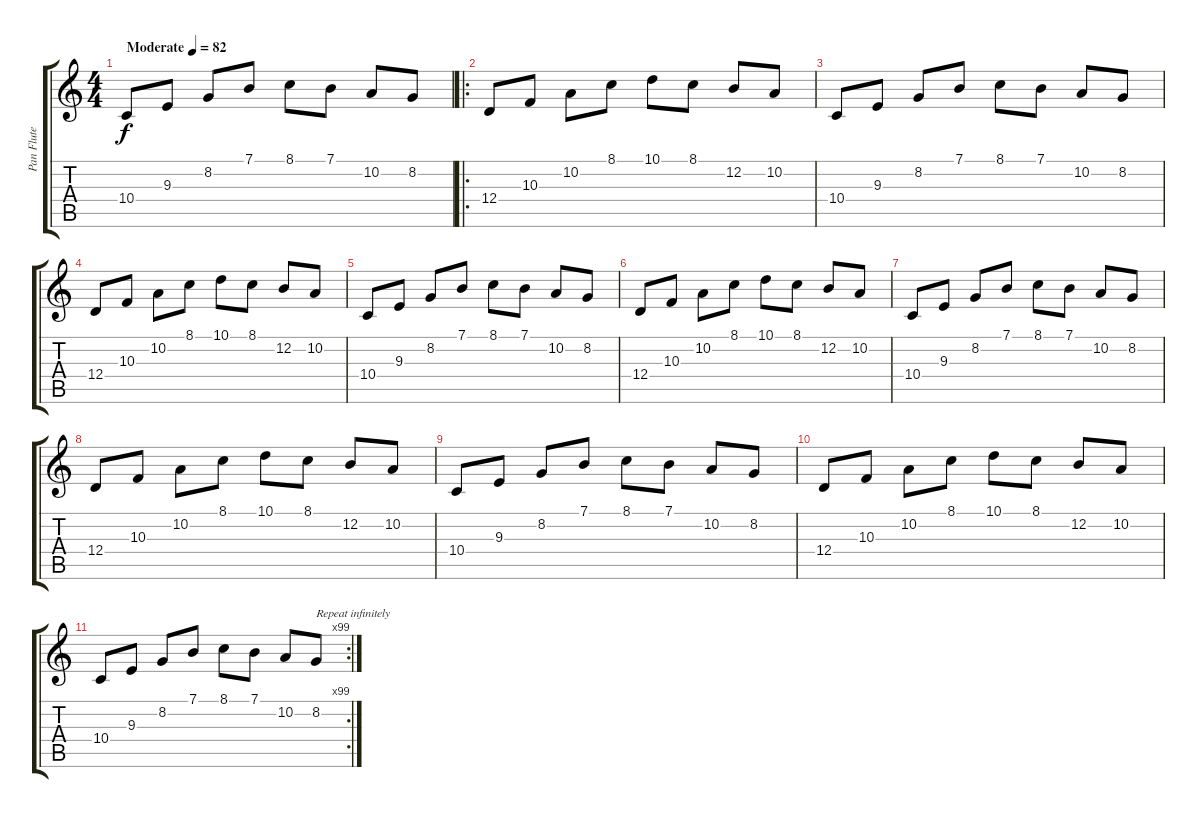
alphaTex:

\track ("Pan Flute" "Pan Flute") {instrument panflute}
\staff {score tabs}
\tuning (E4 B3 G3 D3 A2 E2) {hide}
\ts (4 4)
\tempo (82 "Moderate")
\clef g2
\ks c
10.4.8{dy f instrument panflute} 9.3.8 8.2.8 7.1.8 8.1.8 7.1.8 10.2.8 8.2.8 |
\ro
12.4.8 10.3.8 10.2.8 8.1.8 10.1.8 8.1.8 12.2.8 10.2.8 |
10.4.8 9.3.8 8.2.8 7.1.8 8.1.8 7.1.8 10.2.8 8.2.8 |
12.4.8 10.3.8 10.2.8 8.1.8 10.1.8 8.1.8 12.2.8 10.2.8 |
10.4.8 9.3.8 8.2.8 7.1.8 8.1.8 7.1.8 10.2.8 8.2.8 |
12.4.8 10.3.8 10.2.8 8.1.8 10.1.8 8.1.8 12.2.8 10.2.8 |
10.4.8 9.3.8 8.2.8 7.1.8 8.1.8 7.1.8 10.2.8 8.2.8 |
12.4.8 10.3.8 10.2.8 8.1.8 10.1.8 8.1.8 12.2.8 10.2.8 |
10.4.8 9.3.8 8.2.8 7.1.8 8.1.8 7.1.8 10.2.8 8.2.8 |
12.4.8 10.3.8 10.2.8 8.1.8 10.1.8 8.1.8 12.2.8 10.2.8 |
\rc 99
10.4.8 9.3.8 8.2.8 7.1.8 8.1.8 7.1.8 10.2.8 8.2.8{txt "Repeat infinitely"}
